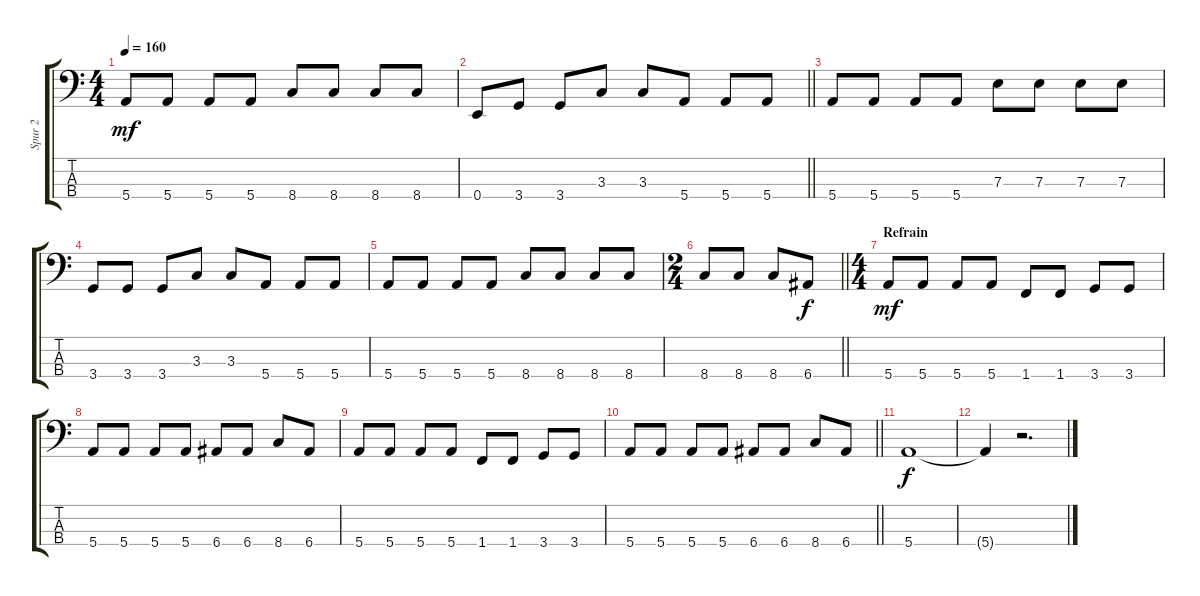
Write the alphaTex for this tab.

\track ("Spur 2" "Spur 2") {instrument slapbass2}
\staff {score tabs}
\tuning (G2 D2 A1 E1) {hide}
\ts (4 4)
\tempo 160
\clef f4
\ks c
5.4.8{dy mf} 5.4.8 5.4.8 5.4.8 8.4.8 8.4.8 8.4.8 8.4.8 |
\barLineRight lightlight
0.4.8 3.4.8 3.4.8 3.3.8 3.3.8 5.4.8 5.4.8 5.4.8 |
5.4.8 5.4.8 5.4.8 5.4.8 7.3.8 7.3.8 7.3.8 7.3.8 |
3.4.8 3.4.8 3.4.8 3.3.8 3.3.8 5.4.8 5.4.8 5.4.8 |
5.4.8 5.4.8 5.4.8 5.4.8 8.4.8 8.4.8 8.4.8 8.4.8 |
\ts (2 4)
\barLineRight lightlight
8.4.8 8.4.8 8.4.8 6.4.8{dy f} |
\ts (4 4)
\section ("" "Refrain")
5.4.8{dy mf} 5.4.8 5.4.8 5.4.8 1.4.8 1.4.8 3.4.8 3.4.8 |
5.4.8 5.4.8 5.4.8 5.4.8 6.4.8 6.4.8 8.4.8 6.4.8 |
5.4.8 5.4.8 5.4.8 5.4.8 1.4.8 1.4.8 3.4.8 3.4.8 |
\barLineRight lightlight
5.4.8 5.4.8 5.4.8 5.4.8 6.4.8 6.4.8 8.4.8 6.4.8 |
5.4.1{dy f} |
5.4{t}.4 r.2{d}
